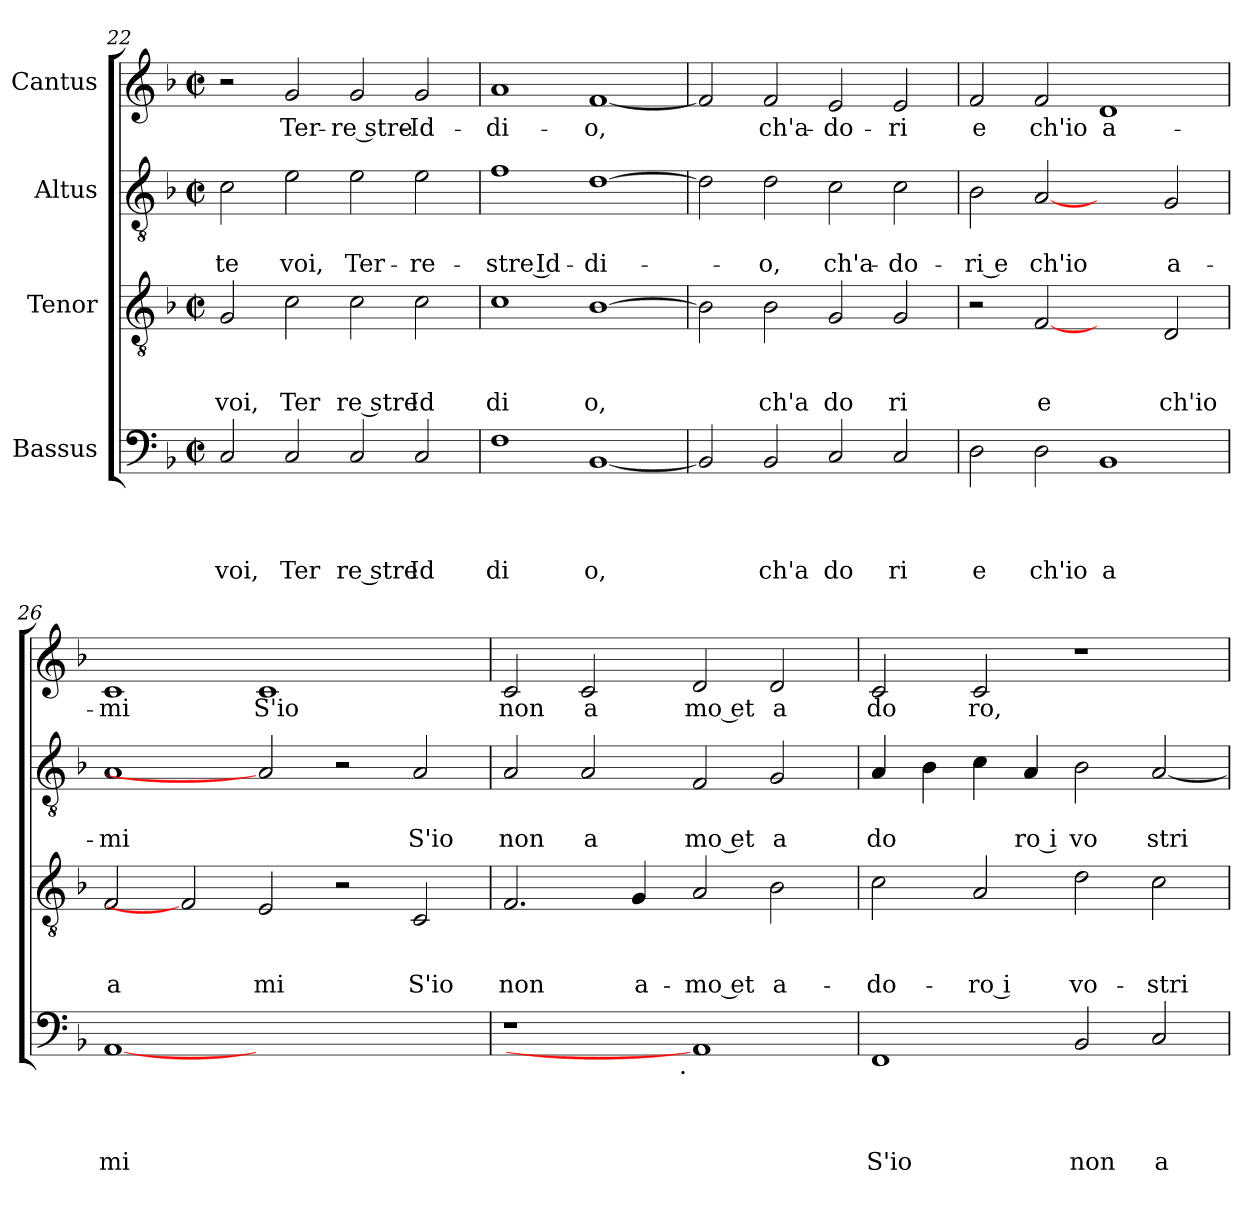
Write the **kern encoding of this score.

**kern	**text	**text	**text	**text	**kern	**text	**text	**text	**kern	**text	**text	**kern	**text
*part4	*part4	*part4	*part4	*part4	*part3	*part3	*part3	*part3	*part2	*part2	*part2	*part1	*part1
*staff4	*staff4	*staff4	*staff4	*staff4	*staff3	*staff3	*staff3	*staff3	*staff2	*staff2	*staff2	*staff1	*staff1
*I"Bassus	*	*	*	*	*I"Tenor	*	*	*	*I"Altus	*	*	*I"Cantus	*
*clefF4	*	*	*	*	*clefGv2	*	*	*	*clefGv2	*	*	*clefG2	*
*k[b-]	*	*	*	*	*k[b-]	*	*	*	*k[b-]	*	*	*k[b-]	*
*F:	*	*	*	*	*F:	*	*	*	*F:	*	*	*F:	*
*M2/2	*	*	*	*	*M2/2	*	*	*	*M2/2	*	*	*M2/2	*
*met(c|)	*	*	*	*	*met(c|)	*	*	*	*met(c|)	*	*	*met(c|)	*
=22	=22	=22	=22	=22	=22	=22	=22	=22	=22	=22	=22	=22	=22
!	!	!	!	!LO:LY:b	!	!	!	!LO:LY:b	!	!	!LO:LY:b	!	!
2C/	.	.	.	voi,	2G/	.	.	voi,	2c\	.	-te	2r	.
!	!	!	!	!LO:LY:b	!	!	!	!LO:LY:b	!	!	!LO:LY:b	!	!LO:LY:b
2C/	.	.	.	Ter	2c\	.	.	Ter	2e\	.	voi,	2g/	Ter-
!	!	!	!	!LO:LY:b	!	!	!	!LO:LY:b	!	!	!LO:LY:b	!	!LO:LY:b
2C/	.	.	.	re stre	2c\	.	.	re stre	2e\	.	Ter-	2g/	-re stre-
!	!	!	!	!LO:LY:b	!	!	!	!LO:LY:b	!	!	!LO:LY:b	!	!LO:LY:b
2C/	.	.	.	Id	2c\	.	.	Id	2e\	.	-re-	2g/	-Id-
=23	=23	=23	=23	=23	=23	=23	=23	=23	=23	=23	=23	=23	=23
!	!	!	!	!LO:LY:b	!	!	!	!LO:LY:b	!	!	!LO:LY:b:rj	!	!LO:LY:b
1F	.	.	.	di	1c	.	.	di	1f	.	-stre Id-	1a	-di-
!	!	!	!	!LO:LY:b	!	!	!	!LO:LY:b	!	!	!LO:LY:b	!	!LO:LY:b
[<1BB-	.	.	.	o,	[>1B-	.	.	o,	[>1d	.	-di-	[<1f	-o,
=24	=24	=24	=24	=24	=24	=24	=24	=24	=24	=24	=24	=24	=24
2BB-/]	.	.	.	.	2B-\]	.	.	.	2d\]	.	.	2f/]	.
!	!	!	!	!LO:LY:b	!	!	!	!LO:LY:b	!	!	!LO:LY:b	!	!LO:LY:b
2BB-/	.	.	.	ch'a	2B-\	.	.	ch'a	2d\	.	-o,	2f/	ch'a-
!	!	!	!	!LO:LY:b	!	!	!	!LO:LY:b	!	!	!LO:LY:b	!	!LO:LY:b
2C/	.	.	.	do	2G/	.	.	do	2c\	.	ch'a-	2e/	-do-
!	!	!	!	!LO:LY:b	!	!	!	!LO:LY:b	!	!	!LO:LY:b	!	!LO:LY:b
2C/	.	.	.	ri	2G/	.	.	ri	2c\	.	-do-	2e/	-ri
=25	=25	=25	=25	=25	=25	=25	=25	=25	=25	=25	=25	=25	=25
!	!	!	!	!LO:LY:b	!	!	!	!	!	!	!LO:LY:b:rj	!	!LO:LY:b
2D\	.	.	.	e	2r	.	.	.	2B-\	.	-ri e	2f/	e
!	!	!	!	!LO:LY:b	!	!	!	!LO:LY:b	!	!	!LO:LY:b	!	!LO:LY:b
2D\	.	.	.	ch'io	[2F	.	.	e	[2A	.	ch'io	2f/	ch'io
!	!	!	!	!LO:LY:b	!	!	!	!	!	!	!	!	!LO:LY:b
1BB-	.	.	.	a	2ryy	.	.	.	2ryy	.	.	1d	a-
!	!	!	!	!	!	!	!	!LO:LY:b	!	!	!LO:LY:b	!	!
.	.	.	.	.	2D/	.	.	ch'io	2G/	.	a-	.	.
=26	=26	=26	=26	=26	=26	=26	=26	=26	=26	=26	=26	=26	=26
!	!	!	!	!LO:LY:b	!	!	!	!LO:LY:b	!	!	!LO:LY:b	!	!LO:LY:b
[1AA	.	.	.	mi	2F/	.	.	a	1A	.	-mi	1c	-mi
.	.	.	.	.	2F]	.	.	.	.	.	.	.	.
!	!	!	!	!	!	!	!	!LO:LY:b	!	!	!	!	!LO:LY:b
1.ryy	.	.	.	.	2E/	.	.	mi	2A]	.	.	1c	S'io
.	.	.	.	.	2r	.	.	.	2r	.	.	.	.
!	!	!	!	!	!	!	!	!LO:LY:b	!	!	!LO:LY:b	!	!
.	.	.	.	.	2C/	.	.	S'io	2A/	.	S'io	2ryy	.
!!LO:LB:g=z
=27	=27	=27	=27	=27	=27	=27	=27	=27	=27	=27	=27	=27	=27
!	!	!	!	!	!	!	!	!LO:LY:b	!	!	!LO:LY:b	!	!LO:LY:b
*^	*	*	*	*	*	*	*	*	*	*	*	*	*
1r	2ryy	.	.	.	.	2.F/	.	.	non	2A/	.	non	2c/	non
!	!	!	!	!	!	!	!	!	!	!	!	!LO:LY:b	!	!LO:LY:b
.	4...ryy	.	.	.	.	.	.	.	.	2A/	.	a	2c/	a
!	!	!	!	!	!	!	!	!	!LO:LY:b	!	!	!	!	!
.	.	.	.	.	.	4G/	.	.	a-	.	.	.	.	.
!	!LO:TX:b:t=.	!	!	!	!	!	!	!	!	!	!	!	!	!
.	1ryy	.	.	.	.	.	.	.	.	.	.	.	.	.
!	!	!	!	!	!	!	!	!	!LO:LY:b:rj	!	!	!LO:LY:b:rj	!	!LO:LY:b:rj
1AA]	.	.	.	.	.	2A/	.	.	-mo et	2F/	.	mo et	2d/	mo et
!	!	!	!	!	!	!	!	!	!LO:LY:b	!	!	!LO:LY:b	!	!LO:LY:b
.	.	.	.	.	.	2B-\	.	.	a-	2G/	.	a	2d/	a
.	32ryy	.	.	.	.	.	.	.	.	.	.	.	.	.
=28	=28	=28	=28	=28	=28	=28	=28	=28	=28	=28	=28	=28	=28	=28
!	!	!	!	!	!LO:LY:b	!	!	!	!LO:LY:b	!	!	!LO:LY:b	!	!LO:LY:b
*v	*v	*	*	*	*	*	*	*	*	*	*	*	*	*
1FF	.	.	.	S'io	2c\	.	.	-do-	4A/	.	do	2c/	do
.	.	.	.	.	.	.	.	.	4B-\	.	.	.	.
!	!	!	!	!	!	!	!	!LO:LY:b:rj	!	!	!	!	!LO:LY:b
.	.	.	.	.	2A/	.	.	-ro i	4c\	.	.	2c/	ro,
!	!	!	!	!	!	!	!	!	!	!	!LO:LY:b:rj	!	!
.	.	.	.	.	.	.	.	.	4A/	.	ro i	.	.
!	!	!	!	!LO:LY:b	!	!	!	!LO:LY:b	!	!	!LO:LY:b	!	!
2BB-/	.	.	.	non	2d\	.	.	vo-	2B-\	.	vo	1r	.
!	!	!	!	!LO:LY:b	!	!	!	!LO:LY:b	!	!	!LO:LY:b	!	!
2C/	.	.	.	a-	2c\	.	.	-stri	[<2A/	.	stri	.	.
=	=	=	=	=	=	=	=	=	=	=	=	=	=
*-	*-	*-	*-	*-	*-	*-	*-	*-	*-	*-	*-	*-	*-
